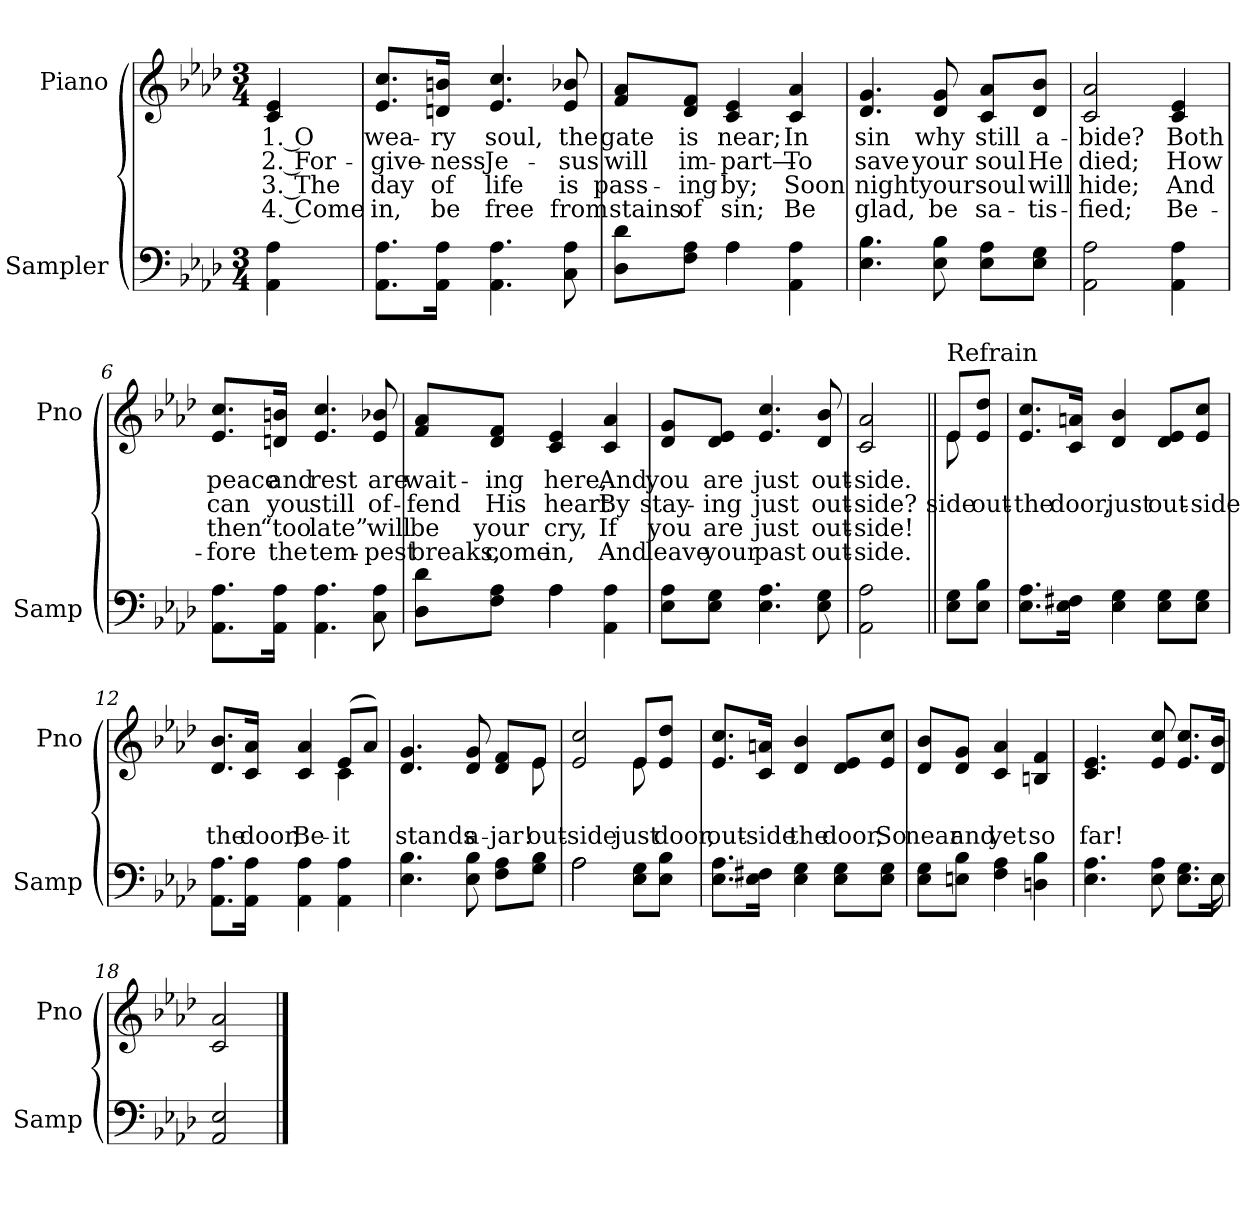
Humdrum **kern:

**kern	**kern	**text	**text	**text	**text
*part2	*part1	*part1	*part1	*part1	*part1
*staff2	*staff1	*staff1	*staff1	*staff1	*staff1
*I"Sampler	*I"Piano	*	*	*	*
*I'Samp	*I'Pno	*	*	*	*
*clefF4	*clefG2	*	*	*	*
*k[b-e-a-d-]	*k[b-e-a-d-]	*	*	*	*
*A-:	*A-:	*	*	*	*
*M3/4	*M3/4	*	*	*	*
=1	=1	=1	=1	=1	=1
4AA- 4A-	4c 4e-	1. O	2. For-	3. The	4. Come
=2	=2	=2	=2	=2	=2
8.AA-\ 8.A-\L	8.e-/ 8.cc/L	wea-	-give-	day	in,
16AA-\ 16A-\Jk	16dn/ 16bn/Jk	-ry	-ness	of	be
4.AA- 4.A-	4.e- 4.cc	soul,	Je-	life	free
8C 8A-	8e- 8b-X	the	-sus	is	from
=3	=3	=3	=3	=3	=3
*^	*	*	*	*	*
8D-\ 8d-\L	4ryy	8f/ 8a-/L	gate	will	pass-	stains
8F\ 8A-\J	.	8d-/ 8f/J	is	im-	-ing	of
4A-\	4A-	4c 4e-	near;	-part—	by;	sin;
4AA- 4A-	4ryy	4c 4a-	In	To	Soon	Be
*v	*v	*	*	*	*	*
=4	=4	=4	=4	=4	=4
4.E- 4.B-	4.d- 4.g	sin	save	night	glad,
8E- 8B-	8d- 8g	why	your	your	be
8E-\ 8A-\L	8c/ 8a-/L	still	soul	soul	sa-
8E-\ 8G\J	8d-/ 8b-/J	a-	He	will	-tis-
=5	=5	=5	=5	=5	=5
2AA- 2A-	2c 2a-	-bide?	died;	hide;	-fied;
4AA- 4A-	4c 4e-	Both	How	And	Be-
=6	=6	=6	=6	=6	=6
8.AA-\ 8.A-\L	8.e-/ 8.cc/L	peace	can	then	-fore
16AA-\ 16A-\Jk	16dn/ 16bn/Jk	and	you	“too	the
4.AA- 4.A-	4.e- 4.cc	rest	still	late”	tem-
8C 8A-	8e- 8b-X	are	of-	will	-pest
=7	=7	=7	=7	=7	=7
*^	*	*	*	*	*
8D-\ 8d-\L	4ryy	8f/ 8a-/L	wait-	-fend	be	breaks,
8F\ 8A-\J	.	8d-/ 8f/J	-ing	His	your	come
4A-\	4A-	4c 4e-	here,	heart	cry,	in,
4AA- 4A-	4ryy	4c 4a-	And	By	If	And
*v	*v	*	*	*	*	*
=8	=8	=8	=8	=8	=8
8E-\ 8A-\L	8d-/ 8g/L	you	stay-	you	leave
8E-\ 8G\J	8d-/ 8e-/J	are	-ing	are	your
4.E- 4.A-	4.e- 4.cc	just	just	just	past
8E- 8G	8d- 8b-	out-	out-	out-	out-
=9	=9	=9	=9	=9	=9
2AA- 2A-	2c 2a-	-side.	-side?	-side!	-side.
=10||	=10||	=10||	=10||	=10||	=10||
*	*^	*	*	*	*
!	!LO:TX:t=Refrain	!	!	!	!	!
8E-\ 8G\L	8e-/L	8e-	.	-side	.	.
8E-\ 8B-\J	8e-/ 8dd-/J	8ryy	.	out-	.	.
*	*v	*v	*	*	*	*
=11	=11	=11	=11	=11	=11
8.E-\ 8.A-\L	8.e-/ 8.cc/L	.	the	.	.
16E-\ 16F#X\Jk	16c/ 16an/Jk	.	door,	.	.
4E- 4G	4d- 4b-	.	just	.	.
8E-\ 8G\L	8d-/ 8e-/L	.	out-	.	.
8E-\ 8G\J	8e-/ 8cc/J	.	-side	.	.
=12	=12	=12	=12	=12	=12
*	*^	*	*	*	*
8.AA-\ 8.A-\L	8.d-/ 8.b-/L	2ryy	.	the	.	.
16AA-\ 16A-\Jk	16c/ 16a-/Jk	.	.	door,	.	.
4AA- 4A-	4c 4a-	.	.	Be-	.	.
4AA- 4A-	(8e-/L	4c	.	it	.	.
.	8a-/J)	.	.	.	.	.
=13	=13	=13	=13	=13	=13	=13
4.E- 4.B-	4.d- 4.g	8ryy	.	stands	.	.
*	*v	*v	*	*	*	*
8E- 8B-	8d- 8g	.	a-	.	.
8F\ 8A-\L	8d-/ 8f/L	.	-jar!	.	.
*	*^	*	*	*	*
8G\ 8B-\J	8e-/J	8e-	.	out-	.	.
=14	=14	=14	=14	=14	=14	=14
*^	*	*	*	*	*	*
2A-\	2A-	2e- 2cc	2ryy	.	-side	.	.
8E-\ 8G\L	4ryy	8e-/L	8e-	.	just	.	.
8E-\ 8B-\J	.	8e-/ 8dd-/J	8ryy	.	door,	.	.
*v	*v	*	*	*	*	*	*
*	*v	*v	*	*	*	*
=15	=15	=15	=15	=15	=15
8.E-\ 8.A-\L	8.e-/ 8.cc/L	.	out-	.	.
16E-\ 16F#X\Jk	16c/ 16an/Jk	.	-side	.	.
4E- 4G	4d- 4b-	.	the	.	.
8E-\ 8G\L	8d-/ 8e-/L	.	door,	.	.
8E-\ 8G\J	8e-/ 8cc/J	.	So	.	.
=16	=16	=16	=16	=16	=16
8E-\ 8G\L	8d-/ 8b-/L	.	near	.	.
8En\ 8B-\J	8d-/ 8g/J	.	and	.	.
4F 4A-	4c 4a-	.	yet	.	.
4Dn 4B-	4Bn 4f	.	so	.	.
=17	=17	=17	=17	=17	=17
*^	*	*	*	*	*
4.E- 4.A-	8.ryy	4.c 4.e-	.	far!	.	.
*v	*v	*	*	*	*	*
8E- 8A-	8e- 8cc	.	.	.	.
8.E-\ 8.G\L	8.e-/ 8.cc/L	.	.	.	.
*^	*	*	*	*	*
16E-\Jk	16E-	16d-/ 16b-/Jk	.	.	.	.
*v	*v	*	*	*	*	*
=18	=18	=18	=18	=18	=18
2AA- 2E-	2c 2a-	.	.	.	.
==	==	==	==	==	==
*-	*-	*-	*-	*-	*-
